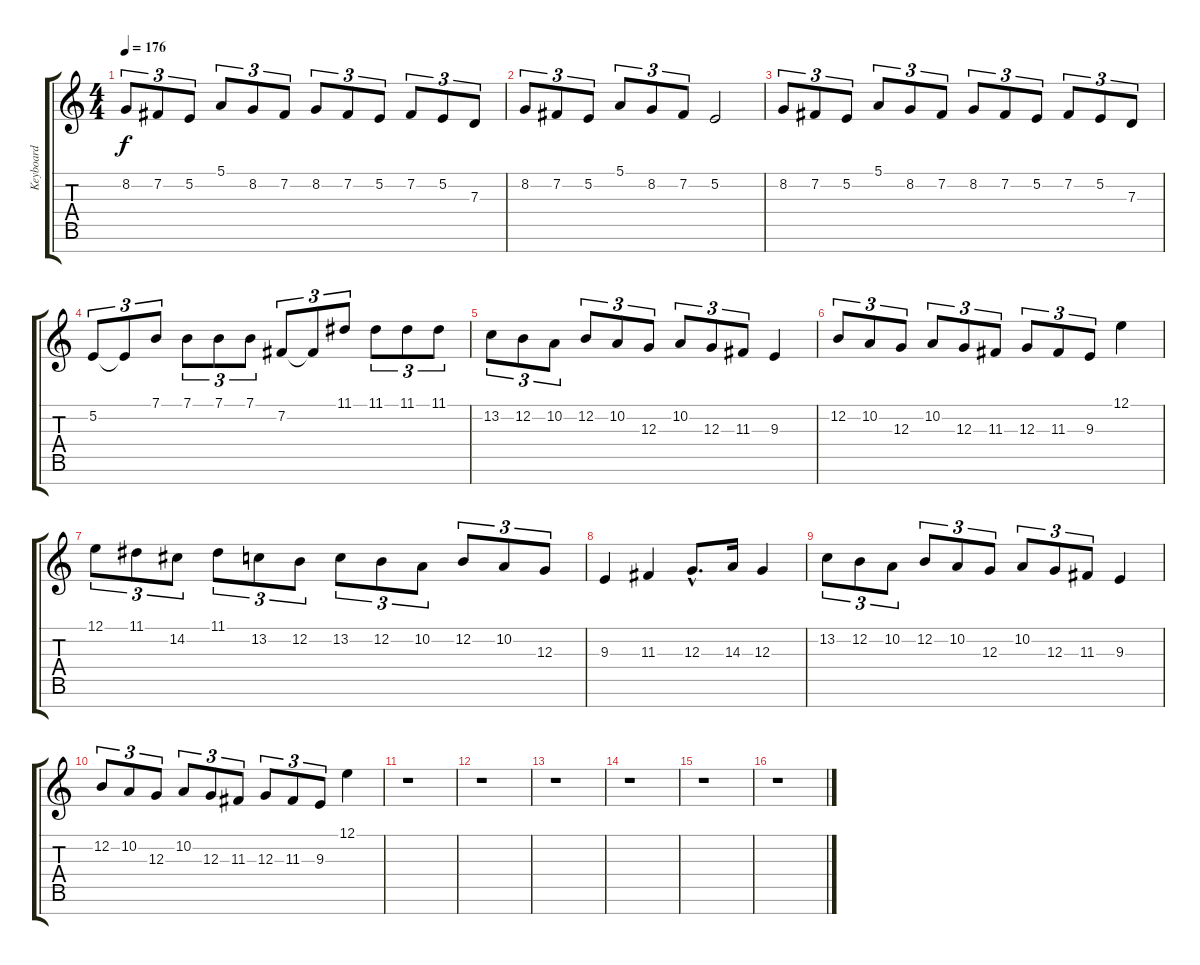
\track ("Keyboard" "Keyboard") {instrument harpsichord}
\staff {score tabs}
\tuning (E4 B3 G3 D3 A2 E2 B1) {hide}
\ts (4 4)
\tempo 176
\clef g2
\ks c
8.2.8{tu (3 2) dy f} 7.2.8{tu (3 2)} 5.2.8{tu (3 2)} 5.1.8{tu (3 2)} 8.2.8{tu (3 2)} 7.2.8{tu (3 2)} 8.2.8{tu (3 2)} 7.2.8{tu (3 2)} 5.2.8{tu (3 2)} 7.2.8{tu (3 2)} 5.2.8{tu (3 2)} 7.3.8{tu (3 2)} |
8.2.8{tu (3 2)} 7.2.8{tu (3 2)} 5.2.8{tu (3 2)} 5.1.8{tu (3 2)} 8.2.8{tu (3 2)} 7.2.8{tu (3 2)} 5.2.2 |
8.2.8{tu (3 2)} 7.2.8{tu (3 2)} 5.2.8{tu (3 2)} 5.1.8{tu (3 2)} 8.2.8{tu (3 2)} 7.2.8{tu (3 2)} 8.2.8{tu (3 2)} 7.2.8{tu (3 2)} 5.2.8{tu (3 2)} 7.2.8{tu (3 2)} 5.2.8{tu (3 2)} 7.3.8{tu (3 2)} |
5.2.8{tu (3 2)} 5.2{t}.8{tu (3 2)} 7.1.8{tu (3 2)} 7.1.8{tu (3 2)} 7.1.8{tu (3 2)} 7.1.8{tu (3 2)} 7.2.8{tu (3 2)} 7.2{t}.8{tu (3 2)} 11.1.8{tu (3 2)} 11.1.8{tu (3 2)} 11.1.8{tu (3 2)} 11.1.8{tu (3 2)} |
13.2.8{tu (3 2)} 12.2.8{tu (3 2)} 10.2.8{tu (3 2)} 12.2.8{tu (3 2)} 10.2.8{tu (3 2)} 12.3.8{tu (3 2)} 10.2.8{tu (3 2)} 12.3.8{tu (3 2)} 11.3.8{tu (3 2)} 9.3.4 |
12.2.8{tu (3 2)} 10.2.8{tu (3 2)} 12.3.8{tu (3 2)} 10.2.8{tu (3 2)} 12.3.8{tu (3 2)} 11.3.8{tu (3 2)} 12.3.8{tu (3 2)} 11.3.8{tu (3 2)} 9.3.8{tu (3 2)} 12.1.4 |
12.1.8{tu (3 2)} 11.1.8{tu (3 2)} 14.2.8{tu (3 2)} 11.1.8{tu (3 2)} 13.2.8{tu (3 2)} 12.2.8{tu (3 2)} 13.2.8{tu (3 2)} 12.2.8{tu (3 2)} 10.2.8{tu (3 2)} 12.2.8{tu (3 2)} 10.2.8{tu (3 2)} 12.3.8{tu (3 2)} |
9.3.4 11.3.4 12.3{hac}.8{d} 14.3.16 12.3.4 |
13.2.8{tu (3 2)} 12.2.8{tu (3 2)} 10.2.8{tu (3 2)} 12.2.8{tu (3 2)} 10.2.8{tu (3 2)} 12.3.8{tu (3 2)} 10.2.8{tu (3 2)} 12.3.8{tu (3 2)} 11.3.8{tu (3 2)} 9.3.4 |
12.2.8{tu (3 2)} 10.2.8{tu (3 2)} 12.3.8{tu (3 2)} 10.2.8{tu (3 2)} 12.3.8{tu (3 2)} 11.3.8{tu (3 2)} 12.3.8{tu (3 2)} 11.3.8{tu (3 2)} 9.3.8{tu (3 2)} 12.1.4 |
\section ("" "")
r.1 |
r.1 |
r.1 |
r.1 |
r.1 |
r.1
